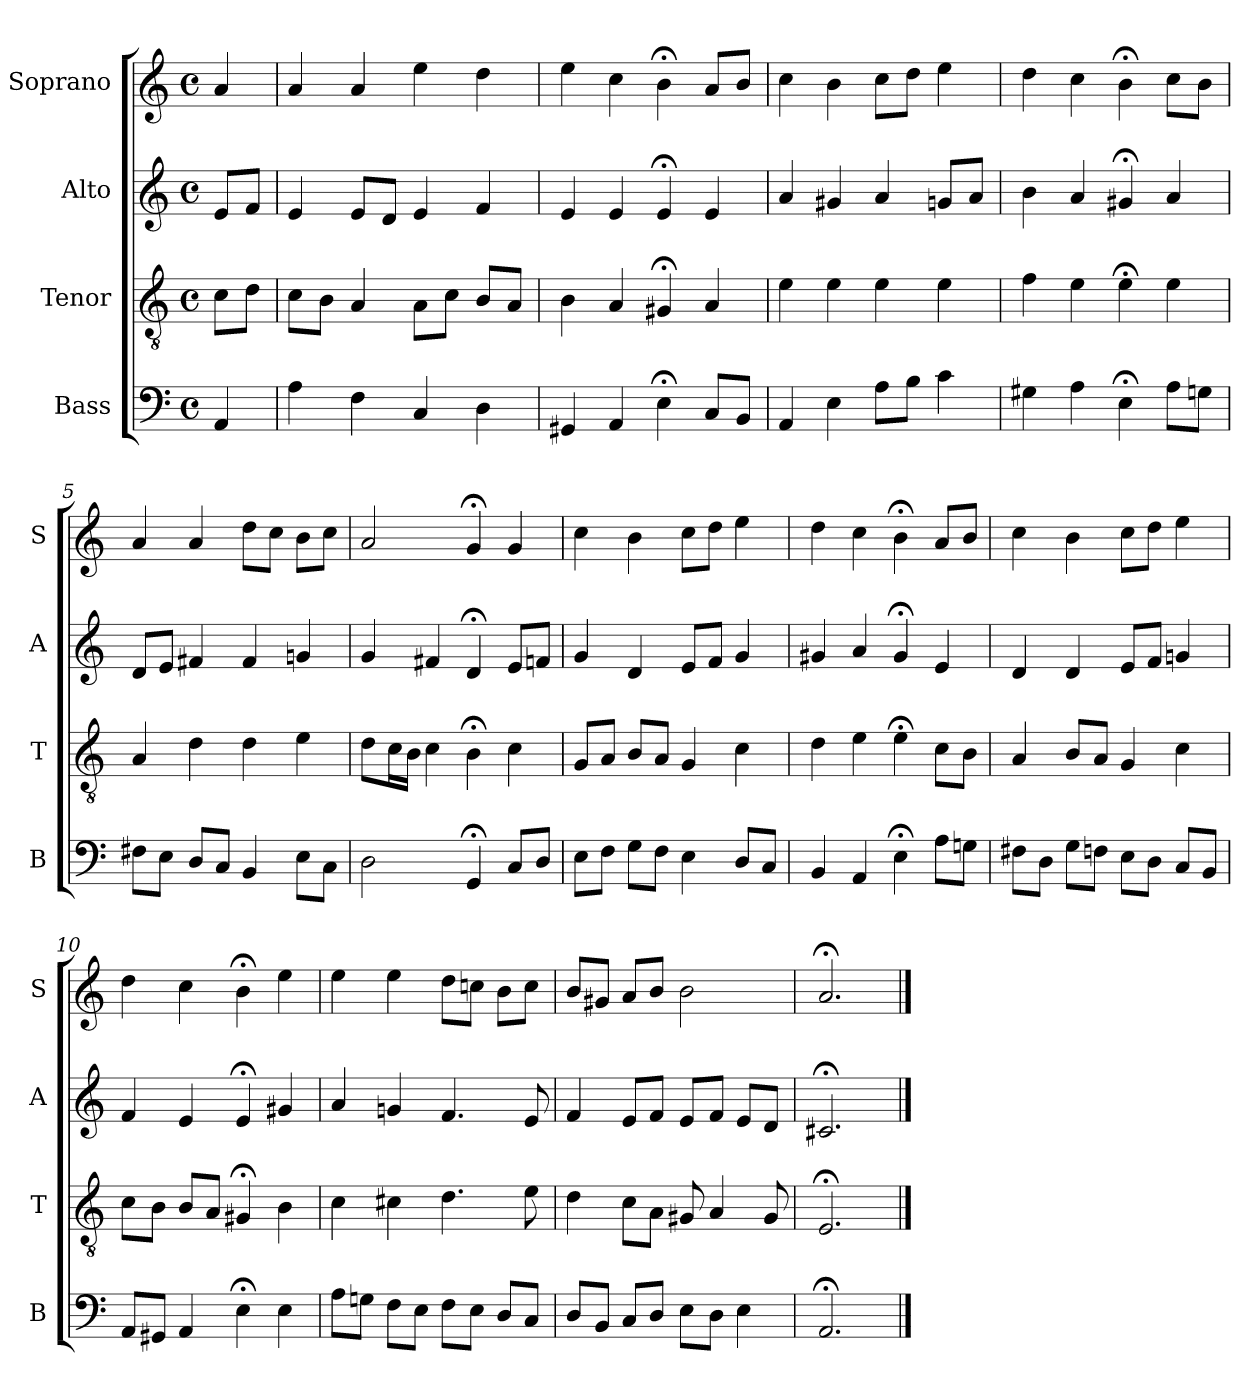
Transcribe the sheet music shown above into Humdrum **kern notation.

**kern	**kern	**kern	**kern
*part4	*part3	*part2	*part1
*staff4	*staff3	*staff2	*staff1
*I"Bass	*I"Tenor	*I"Alto	*I"Soprano
*I'B	*I'T	*I'A	*I'S
*clefF4	*clefGv2	*clefG2	*clefG2
*k[]	*k[]	*k[]	*k[]
*a:	*a:	*a:	*a:
*M4/4	*M4/4	*M4/4	*M4/4
*met(c)	*met(c)	*met(c)	*met(c)
*MM100	*MM100	*MM100	*MM100
=	=	=	=
4AA	8cL	8eL	4a
.	8dJ	8fJ	.
=1	=1	=1	=1
4A	8cL	4e	4a
.	8BJ	.	.
4F	4A	8eL	4a
.	.	8dJ	.
4C	8AL	4e	4ee
.	8cJ	.	.
4D	8BL	4f	4dd
.	8AJ	.	.
=2	=2	=2	=2
4GG#X	4B	4e	4ee
4AA	4A	4e	4cc
4E;<	4G#X;<	4e;<	4b;<
8CL	4A	4e	8aL
8BBJ	.	.	8bJ
=3	=3	=3	=3
4AA	4e	4a	4cc
4E	4e	4g#X	4b
8AL	4e	4a	8ccL
8BJ	.	.	8ddJ
4c	4e	8gnL	4ee
.	.	8aJ	.
=4	=4	=4	=4
4G#X	4f	4b	4dd
4A	4e	4a	4cc
4E;<	4e;<	4g#X;<	4b;<
8AL	4e	4a	8ccL
8GnJ	.	.	8bJ
=5	=5	=5	=5
8F#XL	4A	8dL	4a
8EJ	.	8eJ	.
8DL	4d	4f#X	4a
8CJ	.	.	.
4BB	4d	4f#	8ddL
.	.	.	8ccJ
8EL	4e	4gn	8bL
8CJ	.	.	8ccJ
=6	=6	=6	=6
2D	8dL	4g	2a
.	16cL	.	.
.	16BJJ	.	.
.	4c	4f#X	.
4GG;<	4B;<	4d;<	4g;<
8CL	4c	8eL	4g
8DJ	.	8fnJ	.
=7	=7	=7	=7
8EL	8GL	4g	4cc
8FJ	8AJ	.	.
8GL	8BL	4d	4b
8FJ	8AJ	.	.
4E	4G	8eL	8ccL
.	.	8fJ	8ddJ
8DL	4c	4g	4ee
8CJ	.	.	.
=8	=8	=8	=8
4BB	4d	4g#X	4dd
4AA	4e	4a	4cc
4E;<	4e;<	4g#;<	4b;<
8AL	8cL	4e	8aL
8GnJ	8BJ	.	8bJ
=9	=9	=9	=9
8F#XiL	4Ai	4di	4cci
8DJ	.	.	.
8GL	8BL	4d	4b
8FnJ	8AJ	.	.
8EL	4G	8eL	8ccL
8DJ	.	8fJ	8ddJ
8CL	4c	4gn	4ee
8BBJ	.	.	.
=10	=10	=10	=10
8AAL	8cL	4f	4dd
8GG#XJ	8BJ	.	.
4AA	8BL	4e	4cc
.	8AJ	.	.
4E;<	4G#X;<	4e;<	4b;<
4E	4B	4g#X	4ee
=11	=11	=11	=11
8AL	4c	4a	4ee
8GnJ	.	.	.
8FL	4c#X	4gn	4ee
8EJ	.	.	.
8FL	4.d	4.f	8ddL
8EJ	.	.	8ccnJ
8DL	.	.	8bL
8CJ	8e	8e	8ccJ
=12	=12	=12	=12
8DL	4d	4f	8bL
8BBJ	.	.	8g#XJ
8CL	8cL	8eL	8aL
8DJ	8AJ	8fJ	8bJ
8EL	8G#X	8eL	2b
8DJ	4A	8fJ	.
4E	.	8eL	.
.	8G#	8dJ	.
=13	=13	=13	=13
2.AA;<	2.E;<	2.c#X;<	2.a;<
==	==	==	==
*-	*-	*-	*-
